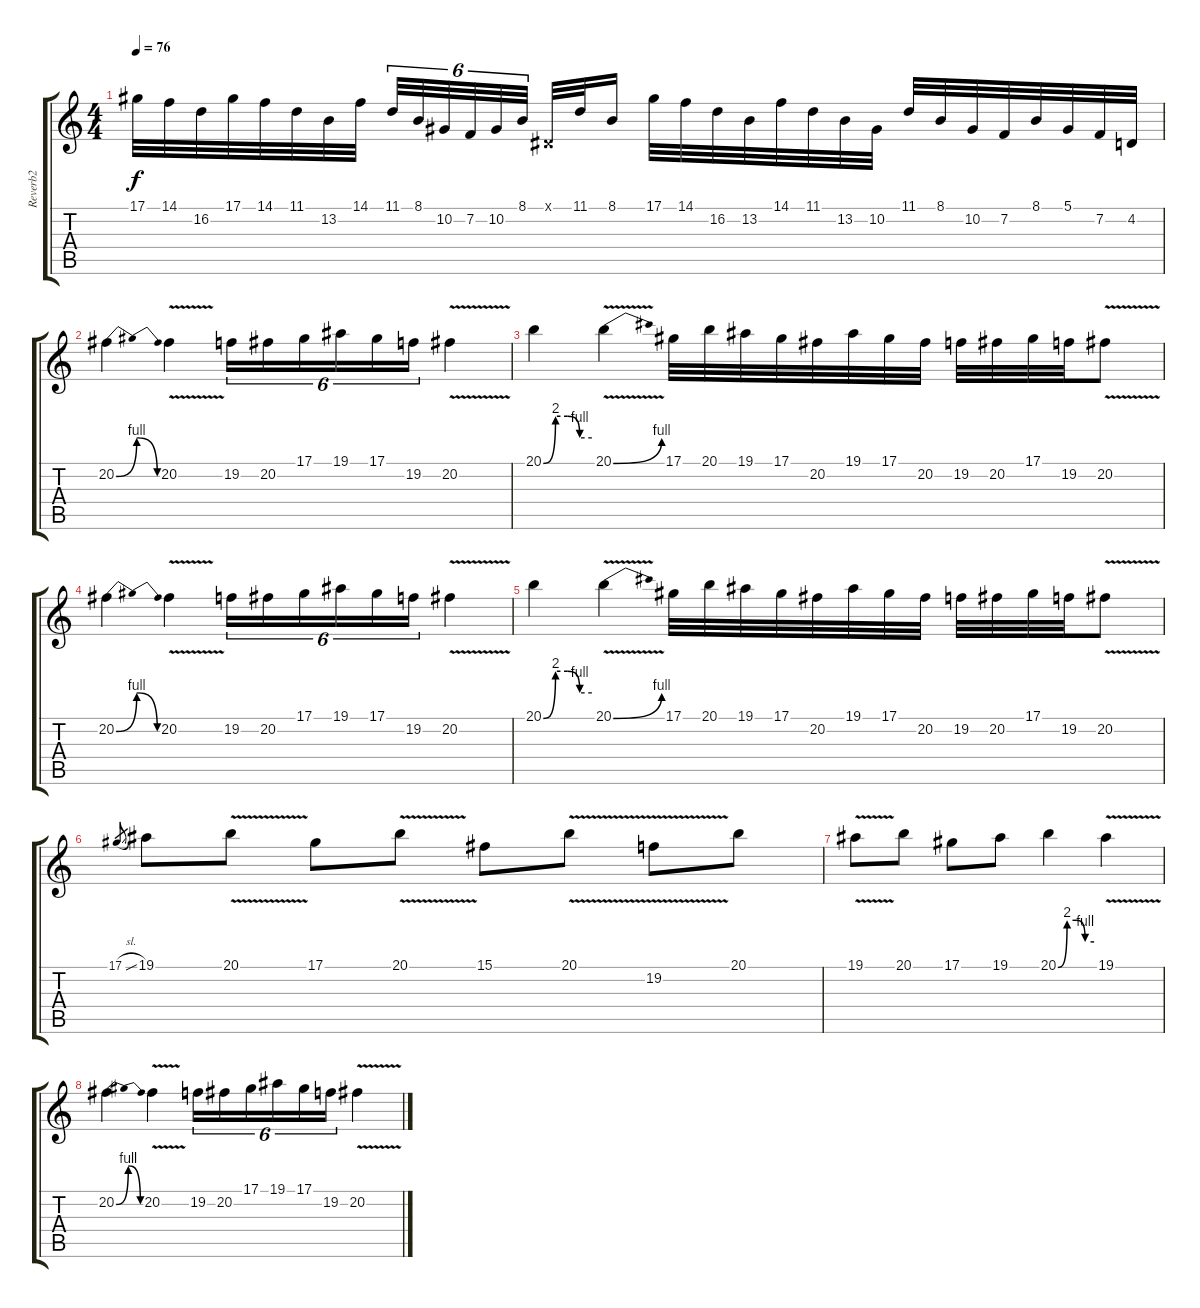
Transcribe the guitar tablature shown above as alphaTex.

\track ("Reverb2" "Reverb2") {instrument orchestralharp}
\staff {score tabs}
\tuning (Eb4 Bb3 Gb3 Db3 Ab2 Eb2) {hide}
\ts (4 4)
\tempo 76
\clef g2
\ks c
17.1.32{dy f} 14.1.32 16.2.32 17.1.32 14.1.32 11.1.32 13.2.32 14.1.32 11.1.32{tu (6 4)} 8.1.32{tu (6 4)} 10.2.32{tu (6 4)} 7.2.32{tu (6 4)} 10.2.32{tu (6 4)} 8.1.32{tu (6 4)} 0.1{x}.32 11.1.32 8.1.16 17.1.32 14.1.32 16.2.32 13.2.32 14.1.32 11.1.32 13.2.32 10.2.32 11.1.32 8.1.32 10.2.32 7.2.32 8.1.32 5.1.32 7.2.32 4.2.32 |
20.2{be (bendrelease 0 0 15 4 30 4 60 0)}.4 20.2{v}.4 19.2.16{tu (6 4)} 20.2.16{tu (6 4)} 17.1.16{tu (6 4)} 19.1.16{tu (6 4)} 17.1.16{tu (6 4)} 19.2.16{tu (6 4)} 20.2{v}.4 |
20.1{be (custom 0 0 15 8 30 8 45 4 60 4)}.4 20.1{be (bend 0 0 60 4) v}.4 17.1.32 20.1.32 19.1.32 17.1.32 20.2.32 19.1.32 17.1.32 20.2.32 19.2.32 20.2.32 17.1.32 19.2.32 20.2{v}.8 |
20.2{be (bendrelease 0 0 15 4 30 4 60 0)}.4 20.2{v}.4 19.2.16{tu (6 4)} 20.2.16{tu (6 4)} 17.1.16{tu (6 4)} 19.1.16{tu (6 4)} 17.1.16{tu (6 4)} 19.2.16{tu (6 4)} 20.2{v}.4 |
20.1{be (custom 0 0 15 8 30 8 45 4 60 4)}.4 20.1{be (bend 0 0 60 4) v}.4 17.1.32 20.1.32 19.1.32 17.1.32 20.2.32 19.1.32 17.1.32 20.2.32 19.2.32 20.2.32 17.1.32 19.2.32 20.2{v}.8 |
17.1{sl}.8{gr} 19.1.8 20.1{v}.8 17.1.8 20.1{v}.8 15.1.8 20.1{v}.8 19.2{v}.8 20.1.8 |
19.1{v}.8 20.1.8 17.1.8 19.1.8 20.1{be (custom 0 0 15 8 30 8 45 4 60 4)}.4 19.1{v}.4 |
20.2{be (bendrelease 0 0 15 4 30 4 60 0)}.4 20.2{v}.4 19.2.16{tu (6 4)} 20.2.16{tu (6 4)} 17.1.16{tu (6 4)} 19.1.16{tu (6 4)} 17.1.16{tu (6 4)} 19.2.16{tu (6 4)} 20.2{v}.4
